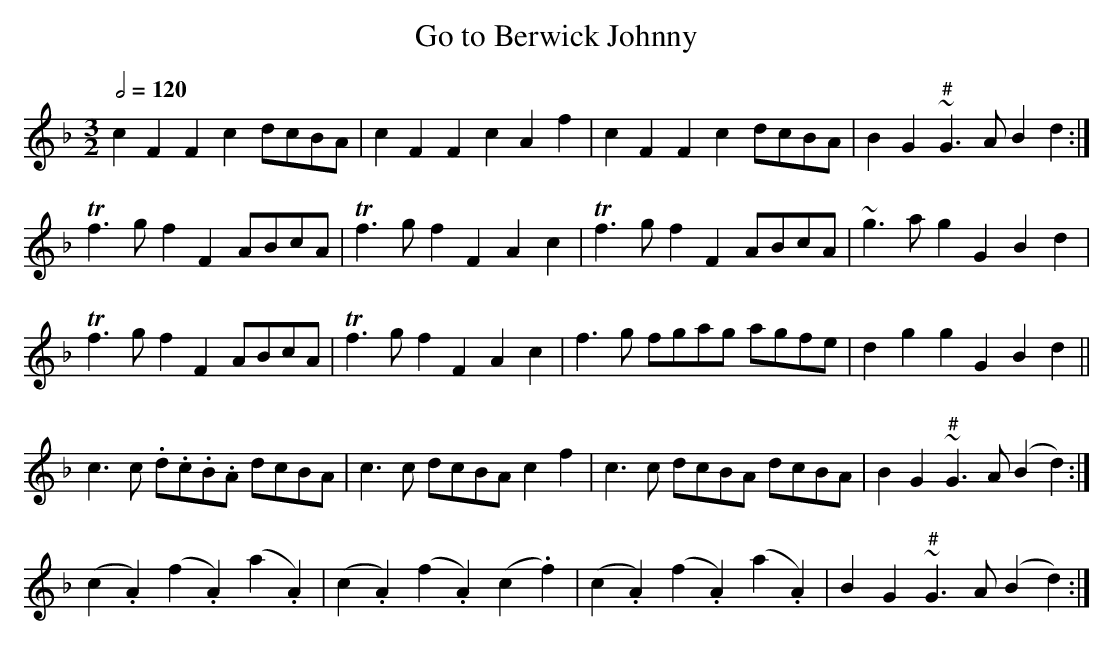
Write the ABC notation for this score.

X:1
T:Go to Berwick Johnny
M:3/2
L:1/8
Q:1/2=120
K:F
 c2 F2   F2  c2   dcBA  | c2 F2     F2 c2   A2 f2  |\
 c2 F2   F2  c2   dcBA  | B2 G2 "#"~G3  A   B2 d2 :|
Tf3  g   f2  F2   ABcA  |Tf3  g     f2 F2   A2 c2  |\
Tf3  g   f2  F2   ABcA  |~g3  a     g2 G2   B2 d2  |
Tf3  g   f2  F2   ABcA  |Tf3  g     f2 F2   A2 c2  |\
 f3  g   fgag     agfe  | d2 g2     g2 G2   B2 d2 ||
 c3  c  .d.c.B.A  dcBA  | c3  c     dcBA    c2 f2  |\
 c3  c   dcBA     dcBA  | B2 G2 "#"~G3  A  (B2 d2):|
(c2.A2) (f2 .A2) (a2.A2)|(c2.A2)   (f2.A2) (c2.f2) |\
(c2.A2) (f2 .A2) (a2.A2)| B2 G2 "#"~G3  A  (B2 d2):|
